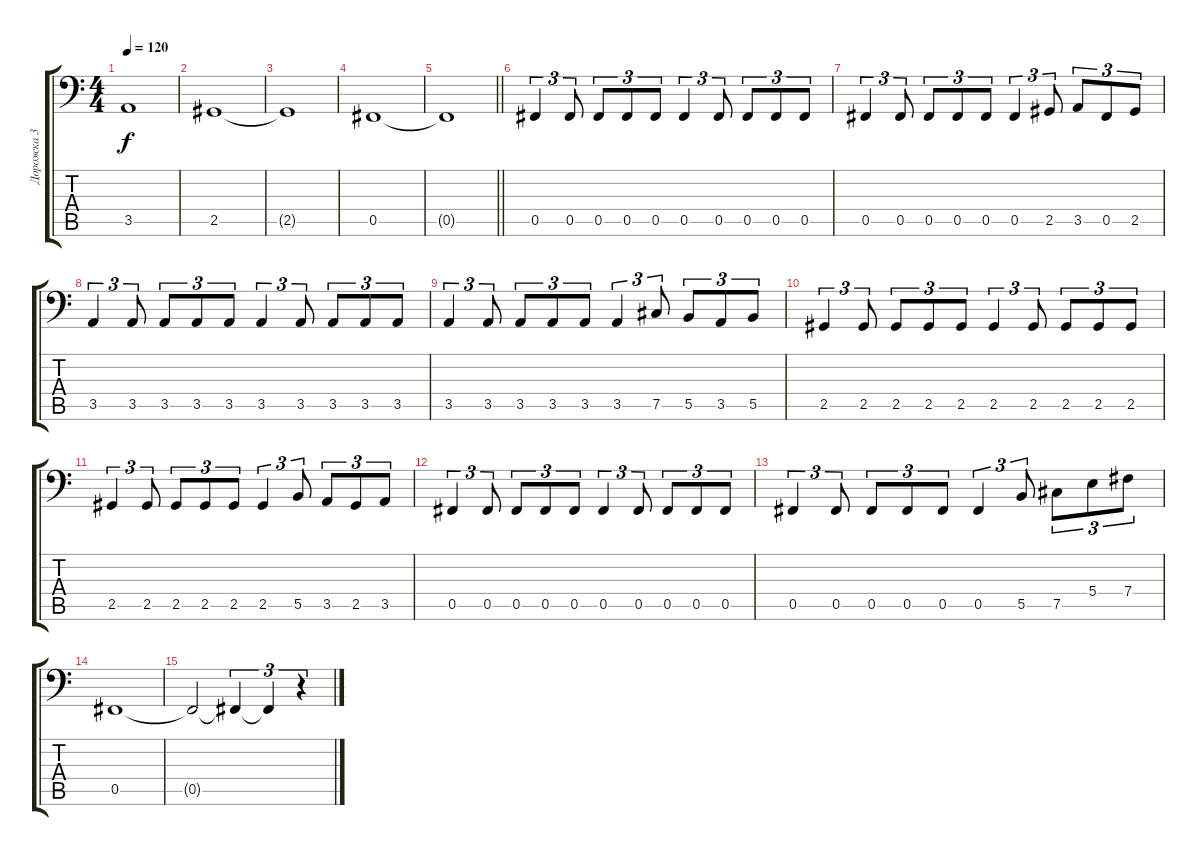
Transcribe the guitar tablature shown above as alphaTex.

\track ("Дорожка 3" "Дорожка 3") {instrument electricbassfinger}
\staff {score tabs}
\tuning (Db3 Ab2 E2 B1 Gb1 B0) {hide}
\ts (4 4)
\tempo 120
\clef f4
\ks c
3.5{t}.1{dy f} |
2.5.1 |
2.5{t}.1 |
0.5.1 |
\barLineRight lightlight
0.5{t}.1 |
\section ("" " ")
0.5.4{tu (3 2)} 0.5.8{tu (3 2)} 0.5.8{tu (3 2)} 0.5.8{tu (3 2)} 0.5.8{tu (3 2)} 0.5.4{tu (3 2)} 0.5.8{tu (3 2)} 0.5.8{tu (3 2)} 0.5.8{tu (3 2)} 0.5.8{tu (3 2)} |
0.5.4{tu (3 2)} 0.5.8{tu (3 2)} 0.5.8{tu (3 2)} 0.5.8{tu (3 2)} 0.5.8{tu (3 2)} 0.5.4{tu (3 2)} 2.5.8{tu (3 2)} 3.5.8{tu (3 2)} 0.5.8{tu (3 2)} 2.5.8{tu (3 2)} |
3.5.4{tu (3 2)} 3.5.8{tu (3 2)} 3.5.8{tu (3 2)} 3.5.8{tu (3 2)} 3.5.8{tu (3 2)} 3.5.4{tu (3 2)} 3.5.8{tu (3 2)} 3.5.8{tu (3 2)} 3.5.8{tu (3 2)} 3.5.8{tu (3 2)} |
3.5.4{tu (3 2)} 3.5.8{tu (3 2)} 3.5.8{tu (3 2)} 3.5.8{tu (3 2)} 3.5.8{tu (3 2)} 3.5.4{tu (3 2)} 7.5.8{tu (3 2)} 5.5.8{tu (3 2)} 3.5.8{tu (3 2)} 5.5.8{tu (3 2)} |
2.5.4{tu (3 2)} 2.5.8{tu (3 2)} 2.5.8{tu (3 2)} 2.5.8{tu (3 2)} 2.5.8{tu (3 2)} 2.5.4{tu (3 2)} 2.5.8{tu (3 2)} 2.5.8{tu (3 2)} 2.5.8{tu (3 2)} 2.5.8{tu (3 2)} |
2.5.4{tu (3 2)} 2.5.8{tu (3 2)} 2.5.8{tu (3 2)} 2.5.8{tu (3 2)} 2.5.8{tu (3 2)} 2.5.4{tu (3 2)} 5.5.8{tu (3 2)} 3.5.8{tu (3 2)} 2.5.8{tu (3 2)} 3.5.8{tu (3 2)} |
0.5.4{tu (3 2)} 0.5.8{tu (3 2)} 0.5.8{tu (3 2)} 0.5.8{tu (3 2)} 0.5.8{tu (3 2)} 0.5.4{tu (3 2)} 0.5.8{tu (3 2)} 0.5.8{tu (3 2)} 0.5.8{tu (3 2)} 0.5.8{tu (3 2)} |
0.5.4{tu (3 2)} 0.5.8{tu (3 2)} 0.5.8{tu (3 2)} 0.5.8{tu (3 2)} 0.5.8{tu (3 2)} 0.5.4{tu (3 2)} 5.5.8{tu (3 2)} 7.5.8{tu (3 2)} 5.4.8{tu (3 2)} 7.4.8{tu (3 2)} |
0.5.1 |
0.5{t}.2 0.5{t}.4{tu (3 2)} 0.5{t}.4{tu (3 2)} r.4{tu (3 2)}
